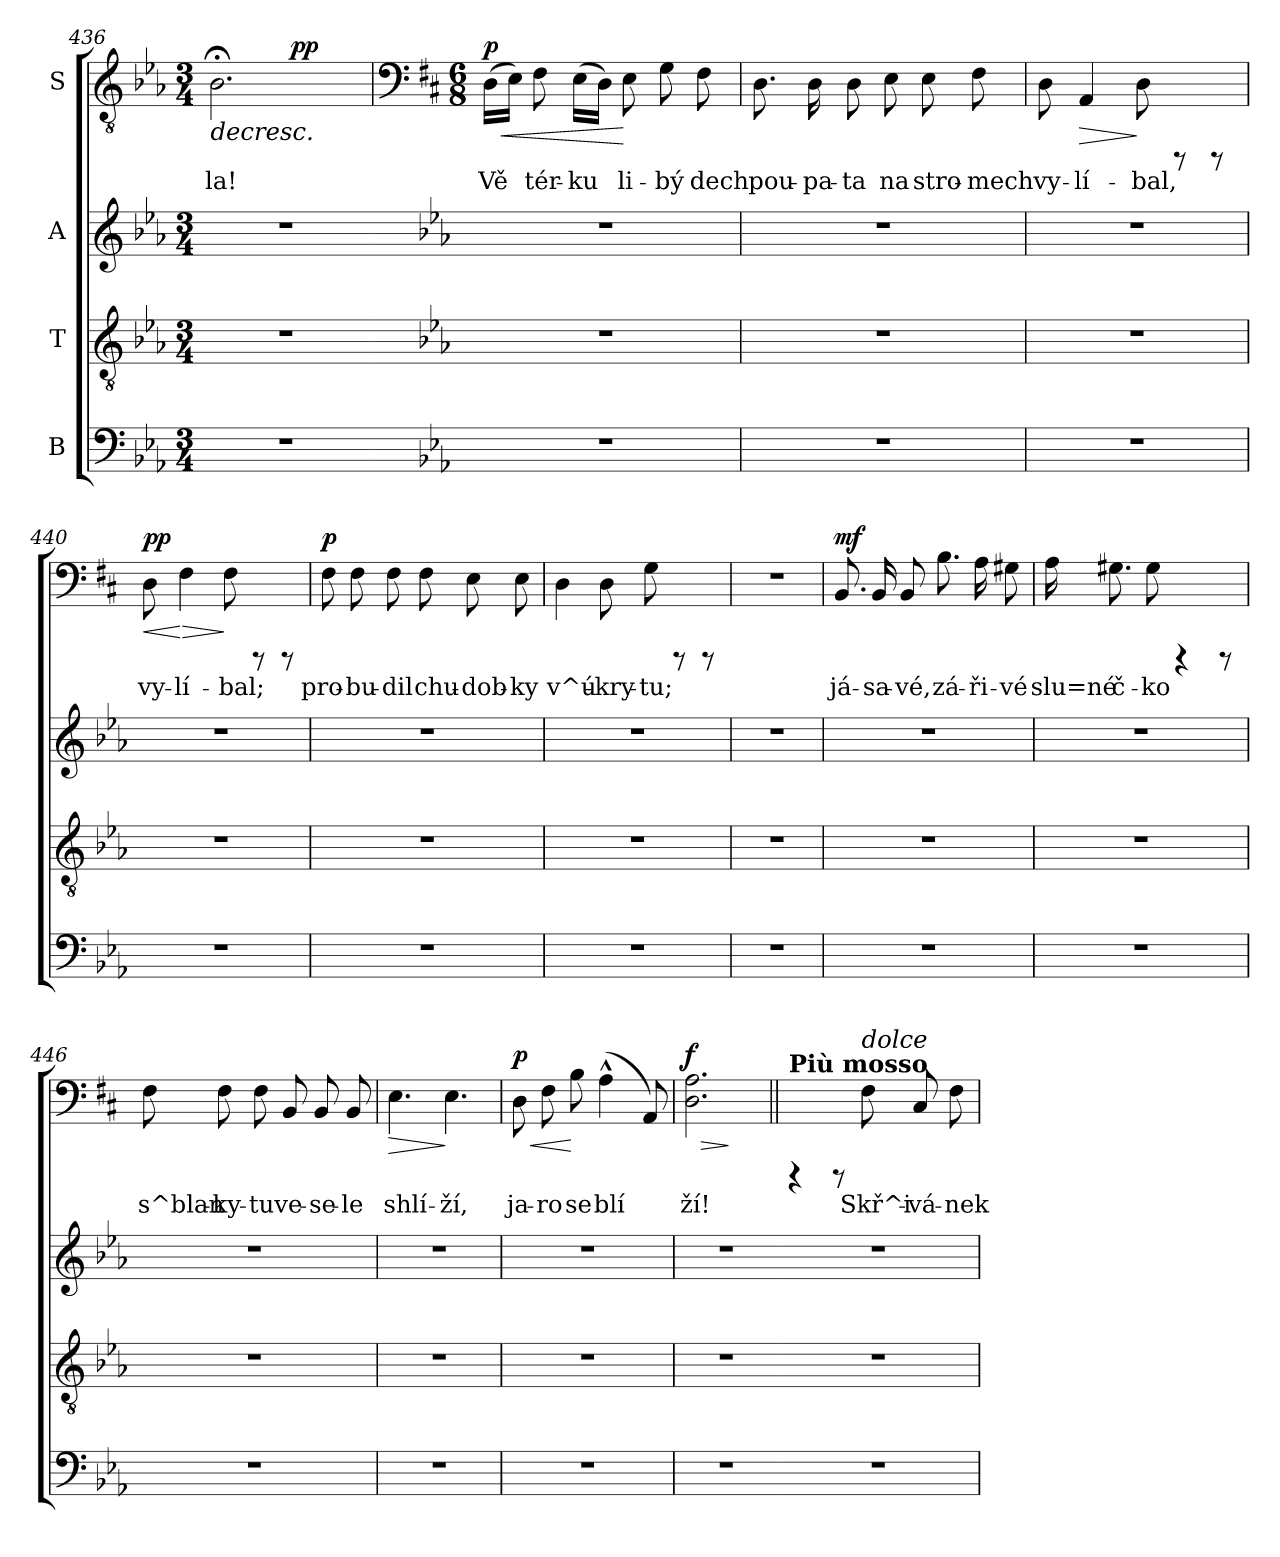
**kern	**kern	**kern	**kern	**text	**dynam
*part4	*part3	*part2	*part1	*part1	*part1
*staff4	*staff3	*staff2	*staff1	*staff1	*staff1
*I"B	*I"T	*I"A	*I"S	*	*
*clefF4	*clefGv2	*clefG2	*clefGv2	*	*
*k[b-e-a-]	*k[b-e-a-]	*k[b-e-a-]	*k[b-e-a-]	*	*
*E-:	*E-:	*E-:	*E-:	*	*
*M3/4	*M3/4	*M3/4	*M3/4	*	*
=436	=436	=436	=436	=436	=436
!	!	!	!	!LO:LY:b:rj	!LO:HP:b
*	*	*	*^	*	*
2.r	2.r	2.r	2.B-;<\	4..ryy	la!	>
!	!	!	!	!	!	!LO:DY:a
.	.	.	.	4ryy	.	pp
.	.	.	.	16ryy	.	.
.	.	.	.	.	.	]
*	*	*	*v	*v	*	*
=437	=437	=437	=437!	=437!	=437!
*	*	*	*clefF4	*	*
*	*	*	*k[f#c#]	*	*
*	*	*	*D:	*	*
*	*	*	*M6/8	*	*
*	*	*	*^	*	*
!	!	!	!LO:TX:a:t=Moderato	!	!	!
!	!	!	!	!	!LO:LY:b:rj	!LO:HP:b
!	!	!	!	!	!	!LO:DY:n=1:a
*	*	*	*v	*v	*	*
2.r	2.r	2.r	(>16D\L	Vě-	< p
!	!	!	!	!LO:LY:b:rj	!
.	.	.	16E\J)	--	.
!	!	!	!	!LO:LY:b:rj	!
.	.	.	8F#\	-tér-	.
!	!	!	!	!LO:LY:b:rj	!
.	.	.	(>16E\L	-ku	.
!	!	!	!	!LO:LY:b:rj	!
.	.	.	16D\J)	.	.
!	!	!	!	!LO:LY:b:rj	!
.	.	.	8E\	li-	[
!	!	!	!	!LO:LY:b:rj	!
.	.	.	8G\	-bý	.
!	!	!	!	!LO:LY:b:rj	!
.	.	.	8F#\	dech	.
=438	=438	=438	=438	=438	=438
!	!	!	!	!LO:LY:b:rj	!
2.r	2.r	2.r	8.D\	pou-	.
!	!	!	!	!LO:LY:b:rj	!
.	.	.	16D\	-pa-	.
!	!	!	!	!LO:LY:b:rj	!
.	.	.	8D\	-ta	.
!	!	!	!	!LO:LY:b:rj	!
.	.	.	8E\	na	.
!	!	!	!	!LO:LY:b:rj	!
.	.	.	8E\	stro-	.
!	!	!	!	!LO:LY:b:rj	!
.	.	.	8F#\	-mech	.
=439	=439	=439	=439	=439	=439
!	!	!	!	!LO:LY:b:rj	!
2.r	2.r	2.r	8D\	vy-	.
!	!	!	!	!LO:LY:b:rj	!LO:HP:b
.	.	.	4AA/	-lí-	>
!	!	!	!	!LO:LY:b:rj	!
.	.	.	8D\	-bal,	]
.	.	.	8rCCC	.	.
.	.	.	8rCCC	.	.
=440	=440	=440	=440	=440	=440
!	!	!	!	!LO:LY:b:rj	!LO:HP:b
!	!	!	!	!	!LO:DY:n=1:a
2.r	2.r	2.r	8D\	vy-	< pp
!	!	!	!	!LO:LY:b:rj	!LO:HP:n=1:b
.	.	.	4F#\	-lí-	[ >
!	!	!	!	!LO:LY:b:rj	!
.	.	.	8F#\	-bal;	]
.	.	.	8rCCC	.	.
.	.	.	8rCCC	.	.
!!LO:LB:g=z
=441	=441	=441	=441	=441	=441
!	!	!	!	!LO:LY:b:rj	!LO:DY:a
2.r	2.r	2.r	8F#\	pro-	p
!	!	!	!	!LO:LY:b:rj	!
.	.	.	8F#\	-bu-	.
!	!	!	!	!LO:LY:b:rj	!
.	.	.	8F#\	-dil	.
!	!	!	!	!LO:LY:b:rj	!
.	.	.	8F#\	chu-	.
!	!	!	!	!LO:LY:b:rj	!
.	.	.	8E\	-dob-	.
!	!	!	!	!LO:LY:b:rj	!
.	.	.	8E\	-ky	.
=442	=442	=442	=442	=442	=442
!	!	!	!	!LO:LY:b:rj	!
2.r	2.r	2.r	4D\	v^ú-	.
!	!	!	!	!LO:LY:b:rj	!
.	.	.	8D\	-kry-	.
!	!	!	!	!LO:LY:b:rj	!
.	.	.	8G\	-tu;	.
.	.	.	8rCCC	.	.
.	.	.	8rCCC	.	.
=443	=443	=443	=443	=443	=443
2.r	2.r	2.r	2.r	.	.
=444	=444	=444	=444	=444	=444
!	!	!	!	!LO:LY:b:rj	!LO:DY:a
2.r	2.r	2.r	8.BB/	já-	mf
!	!	!	!	!LO:LY:b:rj	!
.	.	.	16BB/	-sa-	.
!	!	!	!	!LO:LY:b:rj	!
.	.	.	8BB/	-vé,	.
!	!	!	!	!LO:LY:b:rj	!
.	.	.	8.B\	zá-	.
!	!	!	!	!LO:LY:b:rj	!
.	.	.	16A\	-ři-	.
!	!	!	!	!LO:LY:b:rj	!
.	.	.	8G#X\	-vé	.
=445	=445	=445	=445	=445	=445
!	!	!	!	!LO:LY:b:rj	!
2.r	2.r	2.r	16A\	slu=né	.
!	!	!	!	!LO:LY:b:rj	!
.	.	.	8.G#X\	č-	.
!	!	!	!	!LO:LY:b:rj	!
.	.	.	8G#\	-ko	.
.	.	.	4rCCC	.	.
.	.	.	8rCCC	.	.
!!LO:PB:g=z
=446	=446	=446	=446	=446	=446
!	!	!	!	!LO:LY:b:rj	!
2.r	2.r	2.r	8F#\	s^blan-	.
!	!	!	!	!LO:LY:b:rj	!
.	.	.	8F#\	-ky-	.
!	!	!	!	!LO:LY:b:rj	!
.	.	.	8F#\	-tu	.
!	!	!	!	!LO:LY:b:rj	!
.	.	.	8BB/	ve-	.
!	!	!	!	!LO:LY:b:rj	!
.	.	.	8BB/	-se-	.
!	!	!	!	!LO:LY:b:rj	!
.	.	.	8BB/	-le	.
=447	=447	=447	=447	=447	=447
!	!	!	!	!LO:LY:b:rj	!LO:HP:b
2.r	2.r	2.r	4.E\	shlí-	>
!	!	!	!	!LO:LY:b:rj	!
.	.	.	4.E\	-ží,	]
=448	=448	=448	=448	=448	=448
!	!	!	!	!LO:LY:b:rj	!LO:HP:b
!	!	!	!	!	!LO:DY:n=1:a
2.r	2.r	2.r	8D\	ja-	< p
!	!	!	!	!LO:LY:b:rj	!
.	.	.	8F#\	-ro	.
!	!	!	!	!LO:LY:b:rj	!
.	.	.	8B\	se	[
!	!	!	!	!LO:LY:b:rj	!
.	.	.	(>4A^^>\	blí-	.
!	!	!	!	!LO:LY:b:rj	!
.	.	.	8AA/)	--	.
=449	=449	=449	=449	=449	=449
!	!	!	!	!LO:LY:b:rj	!LO:HP:b
!	!	!	!	!	!LO:DY:n=1:a
2.r	2.r	2.r	2.A\ 2.D\	-ží!	> f
.	.	.	.	.	]
=450	=450	=450	=450||	=450||	=450||
!	!	!	!LO:TX:a:B:t=Più mosso	!	!
2.r	2.r	2.r	4rCCC	.	.
.	.	.	8rCCC	.	.
!	!	!	!LO:TX:a:i:t=dolce	!	!
!	!	!	!	!LO:LY:b:rj	!
.	.	.	8F#\	Skř^i-	.
!	!	!	!	!LO:LY:b:rj	!
.	.	.	8C#/	-vá-	.
!	!	!	!	!LO:LY:b:rj	!
.	.	.	8F#\	-nek	.
=	=	=	=	=	=
*-	*-	*-	*-	*-	*-
